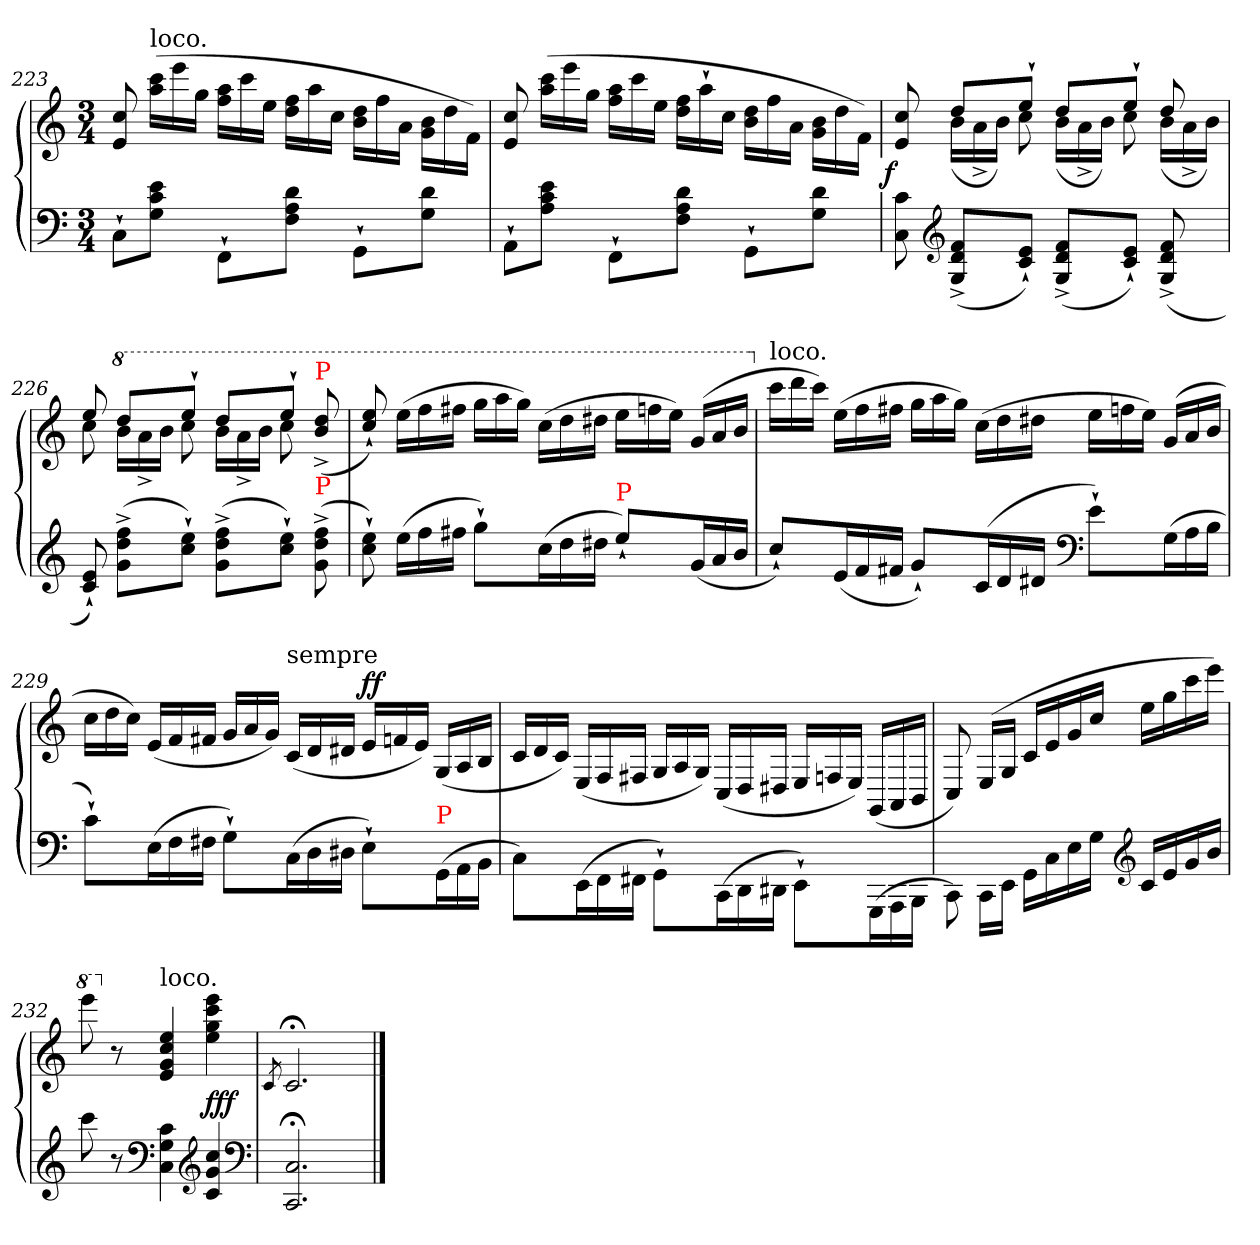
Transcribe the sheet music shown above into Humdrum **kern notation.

**kern	**kern	**dynam
*part1	*part1	*part1
*staff2	*staff1	*staff1/2
*clefF4	*clefG2	*
*k[]	*k[]	*
*C:	*C:	*
*M3/4	*M3/4	*
=223	=223	=223
8C`L	8cc 8e	.
*	*Xtuplet	*
!	!LO:TX:a:t=loco.	!
8e 8c 8GJ	(>24ccc 24aaLL	.
.	24eee	.
.	24ggJJ	.
8FF`>\L	24aa 24ffLL	.
.	24ccc	.
.	24eeJJ	.
8d 8A 8FJ	24ff 24ddLL	.
.	24aa	.
.	24ccJJ	.
8GG`>L	24dd 24bLL	.
.	24ff	.
.	24aJJ	.
8d 8GJ	24b\ 24g\LL	.
.	24dd	.
.	24fJJ)	.
=224	=224	=224
8AA`L	8cc 8e	.
8e 8c 8AJ	(>24ccc 24aaLL	.
.	24eee	.
.	24ggJJ	.
8FF`\L	24aa 24ffLL	.
.	24ccc	.
.	24eeJJ	.
8d 8A 8FJ	24ff 24ddLL	.
.	24aa`>	.
.	24ccJJ	.
8GG`>L	24dd 24bLL	.
.	24ff	.
.	24aJJ	.
8d 8GJ	24b\ 24g\LL	.
.	24dd	.
.	24fJJ)	.
=225	=225	=225
*	*^	*
!	!	!	!LO:DY:rj
8c 8C	8cc 8e	8ryy	f
*clefG2	*	*	*
(<8f^> 8d^> 8G^>L	8ddL	(<24bLL	.
.	.	24a^>	.
.	.	24bJJ)	.
8e`> 8c`>J)	8ee`>J	8cc	.
(<8f^> 8d^> 8G^>L	8ddL	(<24bLL	.
.	.	24a^>	.
.	.	24bJJ)	.
8e`> 8c`>J)	8ee`>J	8cc	.
(<8f^> 8d^> 8G^>	8dd	(<24bLL	.
.	.	24a^>	.
.	.	24bJJ)	.
=226	=226	=226	=226
8e`> 8c`>)	8ee	8cc	.
*	*8va	*	*
(>8ff^ 8dd^ 8g^L	8dddL	24bbLL	.
.	.	24aa^>	.
.	.	24bbJJ	.
8ee`> 8cc`>J)	8eee`J	8ccc	.
(>8ff^ 8dd^ 8g^L	8dddL	24bbLL	.
.	.	24aa^>	.
.	.	24bbJJ	.
8ee`> 8cc`>J)	8eee`J	8ccc	.
!	!LO:TX:a:color=red:t=P	!	!
!LO:TX:a:color=red:t=P	!	!	!
(>8ff^> 8dd^> 8g^>	(<8ddd^>/ 8bb^>/	8ryy	.
*	*v	*v	*
=227	=227	=227
8ee`> 8cc`>)	8eee`>/ 8ccc`>/)	.
*Xtuplet	*	*
(>24eeLL	(>24eeeLL	.
24ff	24fff	.
24ff#XJJ	24fff#XJJ	.
8gg`>L)	24gggLL	.
.	24aaa	.
.	24gggJJ)	.
(>24ccL	(>24cccLL	.
24dd	24ddd	.
24dd#XJJ	24ddd#XJJ	.
!LO:TX:a:color=red:t=P	!	!
8ee`>\L)	24eeeLL	.
.	24fffn	.
.	24eeeJJ)	.
(<24g/L	(>24ggLL	.
24a/	24aa	.
24b/JJ	24bbJJ	.
=228	=228	=228
*	*X8va	*
!	!LO:TX:a:t=loco.	!
8cc`L)	24cccLL	.
.	24ddd	.
.	24cccJJ)	.
(<24eL	(>24eeLL	.
24f	24ff	.
24f#XJJ	24ff#XJJ	.
8g`<L)	24ggLL	.
.	24aa	.
.	24ggJJ)	.
(>24cL	(>24ccLL	.
24d	24dd	.
24d#XJJ	24dd#XJJ	.
*clefF4	*	*
8e`L)	24eeLL	.
.	24ffn	.
.	24eeJJ)	.
(>24GL	(>24gLL	.
24A	24a	.
24BJJ	24bJJ	.
=229	=229	=229
8c`>L)	24ccLL	.
.	24dd	.
.	24ccJJ)	.
(>24EL	(<24eLL	.
24F	24f	.
24F#XJJ	24f#XJJ	.
8G`L)	24gLL	.
.	24a	.
.	24gJJ)	.
!	!LO:TX:a:t=sempre	!
(>24CL	(<24cLL	.
24D	24d	.
24D#XJJ	24d#XJJ	.
!	!	!LO:DY:a
8E`\L)	24eLL	ff
.	24fn	.
.	24eJJ)	.
!LO:TX:a:color=red:t=P	!	!
(>24GG\L	(>24G/LL	.
24AA\	24A/	.
24BB\JJ	24B/JJ	.
=230	=230	=230
8C\L)	24cLL	.
.	24d	.
.	24cJJ)	.
(>24EE\L	(>24E/LL	.
24FF\	24F/	.
24FF#XJJ	24F#XJJ	.
8GG`>\L)	24G/LL	.
.	24A/	.
.	24G/JJ)	.
(>24CC\L	(>24C/LL	.
24DD\	24D/	.
24DD#XJJ	24D#XJJ	.
8EE`>\L)	24E/LL	.
.	24Fn/	.
.	24E/JJ)	.
(<24GGG\L	(>24GG/LL	.
24AAA\	24AA/	.
24BBB\JJ	24BB/JJ	.
=231	=231	=231
8CC\)	8C/)	.
16CC\LL	(>16E/LL	.
16EE\JJ	16G/JJ	.
16GG\LL	16cLL	.
16C	16e	.
16E	16g	.
16GJJ	16ccJJ	.
*clefG2	*	*
16cLL	16eeLL	.
16e	16gg	.
16g	16ccc	.
16bJJ	16eeeJJ)	.
=232	=232	=232
*	*8va	*
8ccc	8eeee	.
*	*X8va	*
8r	8r	.
*clefF4	*	*
!	!LO:TX:a:t=loco.	!
4c 4G 4C	4ee 4cc 4g 4e	.
*clefG2	*	*
4cc 4g 4c	4eee 4ccc 4gg 4ee	fff
*clefF4	*	*
=233	=233	=233
.	8qc/	.
2.C;</ 2.CC;</	2.c;<	.
==	==	==
*-	*-	*-
